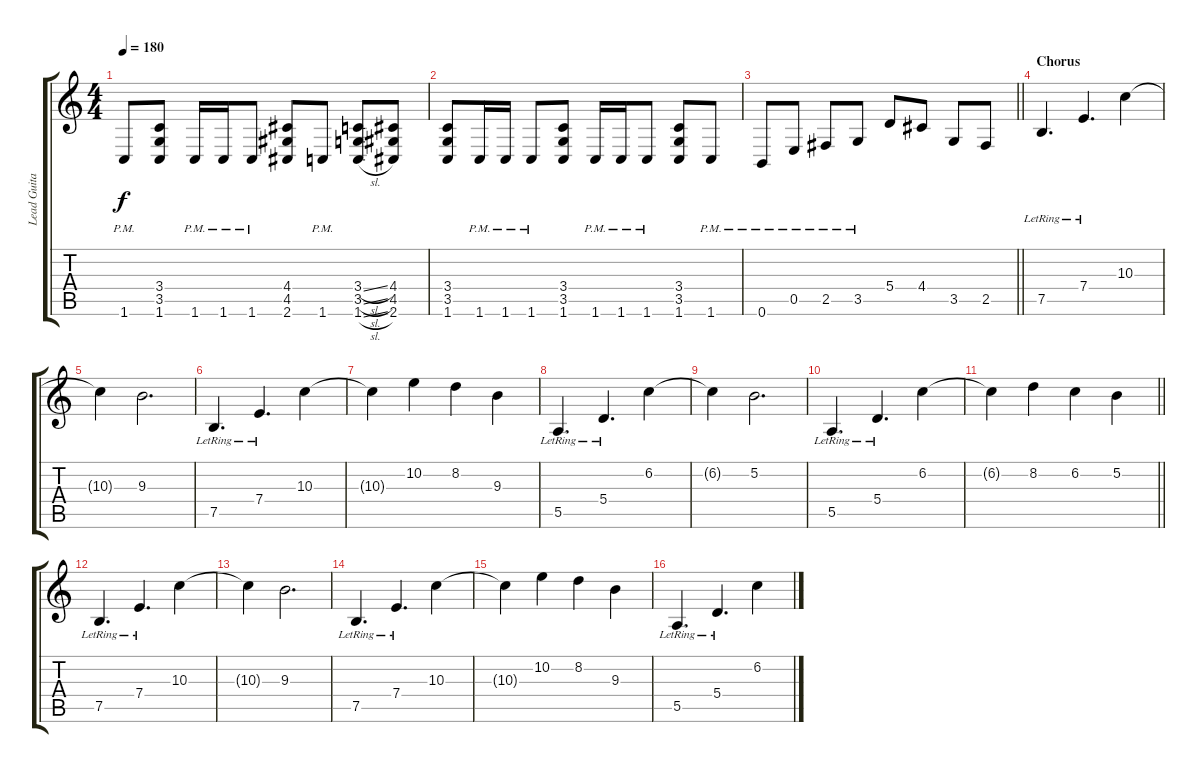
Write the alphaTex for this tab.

\track ("Lead Guitar" "Lead Guita") {instrument overdrivenguitar}
\staff {score tabs}
\tuning (B3 Gb3 D3 A2 E2 B1) {hide}
\ts (4 4)
\tempo 180
\clef g2
\ks c
1.6{pm}.8{dy f} (3.4 3.5 1.6).8 1.6{pm}.16 1.6{pm}.16 1.6{pm}.8 (4.4 4.5 2.6).8 1.6{pm}.8 (3.4{sl} 3.5{sl} 1.6{sl}).8 (4.4 4.5 2.6).8 |
(3.4 3.5 1.6).8 1.6{pm}.16 1.6{pm}.16 1.6{pm}.8 (3.4 3.5 1.6).8 1.6{pm}.16 1.6{pm}.16 1.6{pm}.8 (3.4 3.5 1.6).8 1.6{pm}.8 |
\barLineRight lightlight
0.6{pm}.8 0.5{pm}.8 2.5{pm}.8 3.5{pm}.8 5.4.8 4.4.8 3.5.8 2.5.8 |
\section ("" "Chorus")
7.5{lr}.4{d} 7.4{lr}.4{d} 10.3.4 |
10.3{t}.4 9.3.2{d} |
7.5{lr}.4{d} 7.4{lr}.4{d} 10.3.4 |
10.3{t}.4 10.2.4 8.2.4 9.3.4 |
5.5{lr}.4{d} 5.4{lr}.4{d} 6.2.4 |
6.2{t}.4 5.2.2{d} |
5.5{lr}.4{d} 5.4{lr}.4{d} 6.2.4 |
\barLineRight lightlight
6.2{t}.4 8.2.4 6.2.4 5.2.4 |
7.5{lr}.4{d} 7.4{lr}.4{d} 10.3.4 |
10.3{t}.4 9.3.2{d} |
7.5{lr}.4{d} 7.4{lr}.4{d} 10.3.4 |
10.3{t}.4 10.2.4 8.2.4 9.3.4 |
5.5{lr}.4{d} 5.4{lr}.4{d} 6.2.4
